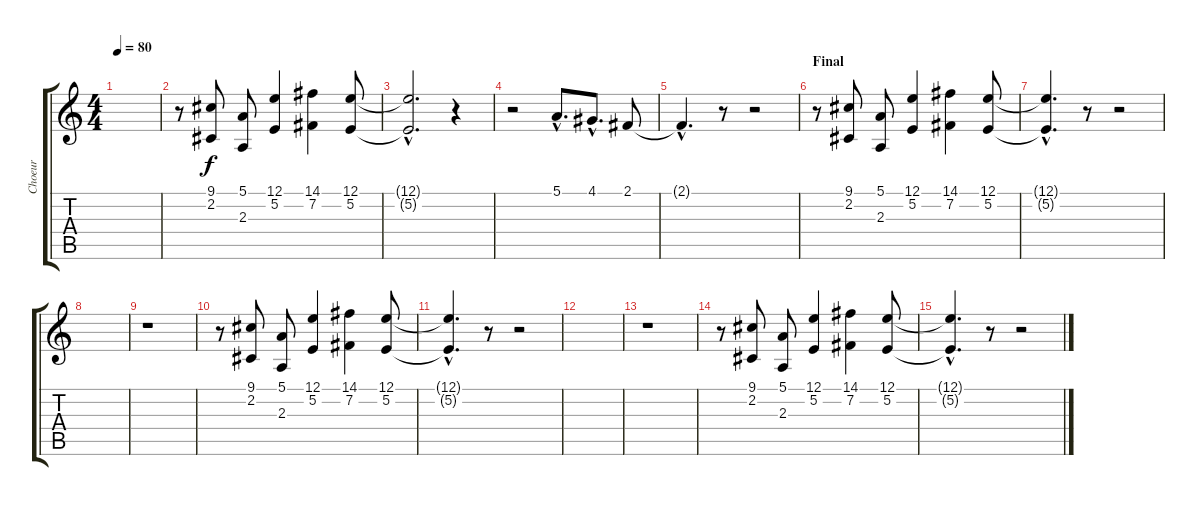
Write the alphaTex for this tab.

\track ("Choeur" "Choeur") {instrument choiraahs}
\staff {score tabs}
\tuning (E4 B3 G3 D3 A2 E2) {hide}
\ts (4 4)
\tempo 80
\clef g2
\ks c
|
r.8 (9.1 2.2).8 (5.1 2.3).8 (12.1 5.2).4 (14.1 7.2).4 (12.1 5.2).8 |
(12.1{hac t} 5.2{hac t}).2{d} r.4 |
r.2 5.1{hac}.8{d} 4.1{hac}.8{d} 2.1.8 |
2.1{hac t}.4{d} r.8 r.2 |
\section ("" "Final")
r.8 (9.1 2.2).8 (5.1 2.3).8 (12.1 5.2).4 (14.1 7.2).4 (12.1 5.2).8 |
(12.1{hac t} 5.2{hac t}).4{d} r.8 r.2 |
|
r.1 |
r.8 (9.1 2.2).8 (5.1 2.3).8 (12.1 5.2).4 (14.1 7.2).4 (12.1 5.2).8 |
(12.1{hac t} 5.2{hac t}).4{d} r.8 r.2 |
|
r.1 |
r.8 (9.1 2.2).8 (5.1 2.3).8 (12.1 5.2).4 (14.1 7.2).4 (12.1 5.2).8 |
(12.1{hac t} 5.2{hac t}).4{d} r.8 r.2
